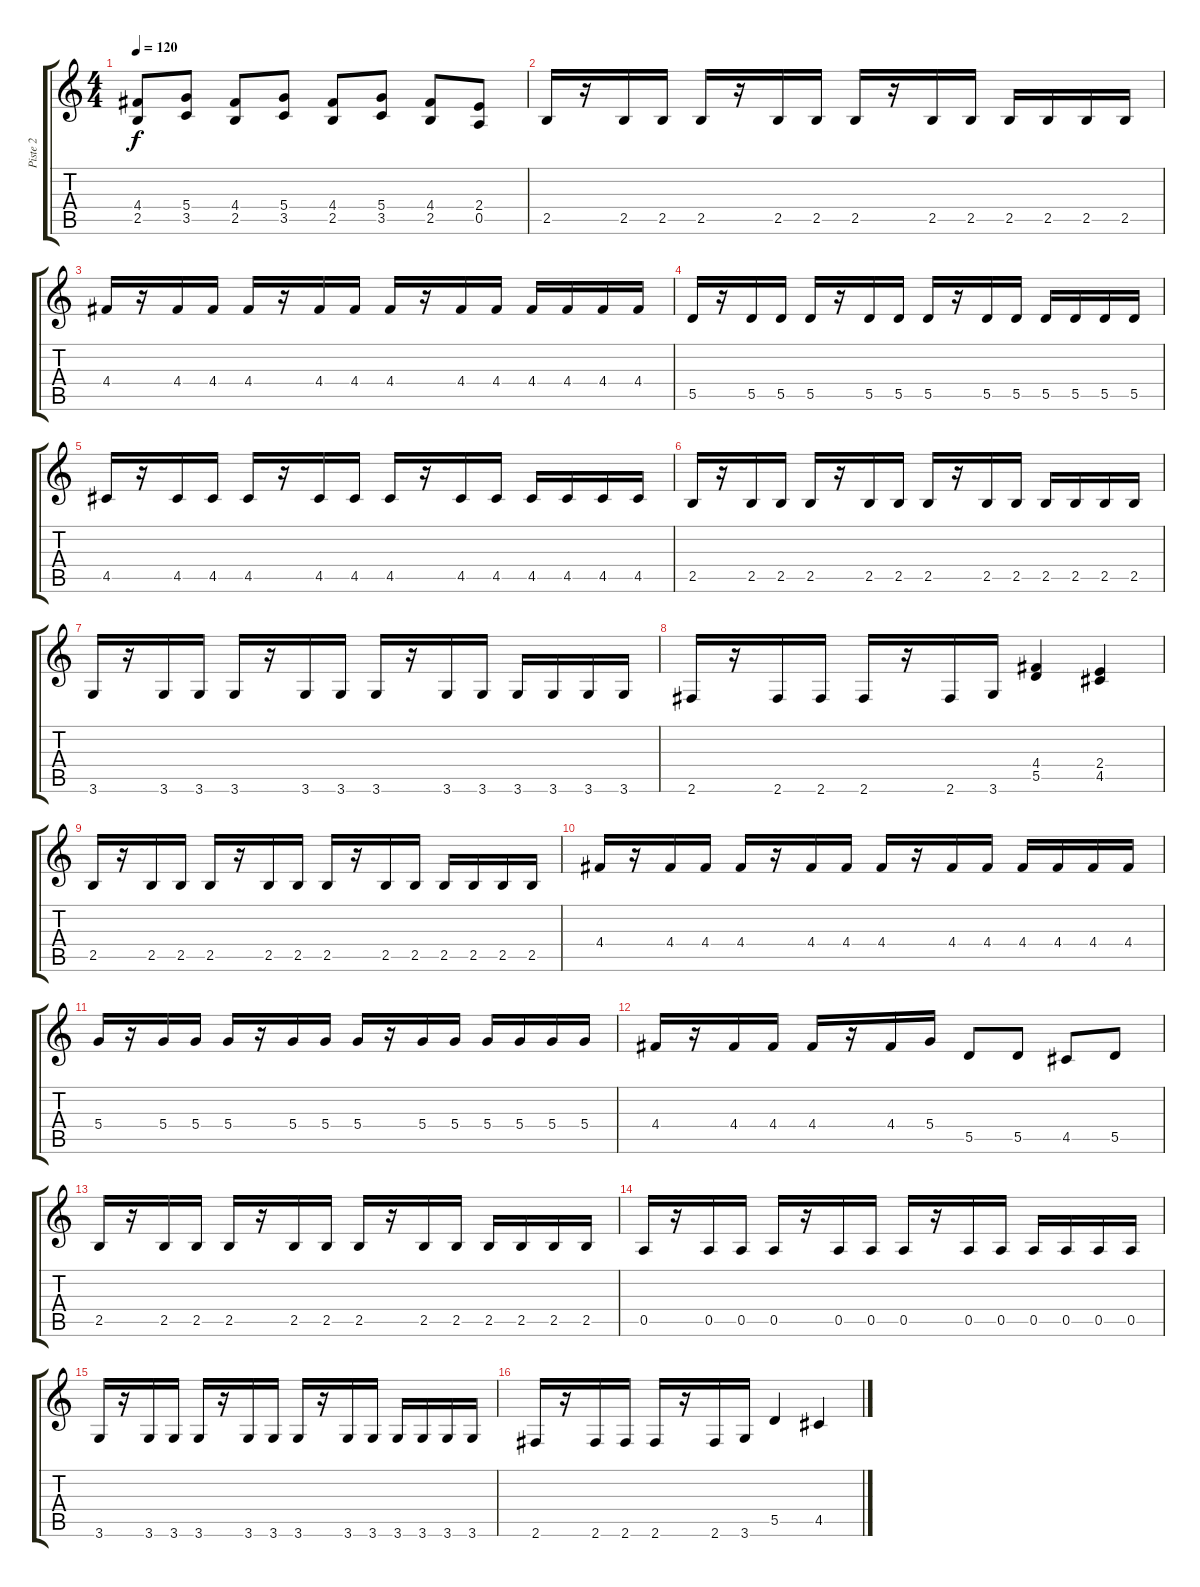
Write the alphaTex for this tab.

\track ("Piste 2" "Piste 2") {instrument distortionguitar}
\staff {score tabs}
\tuning (E4 B3 G3 D3 A2 E2) {hide}
\ts (4 4)
\tempo 120
\clef g2
\ks c
(4.4 2.5).8{dy f} (5.4 3.5).8 (4.4 2.5).8 (5.4 3.5).8 (4.4 2.5).8 (5.4 3.5).8 (4.4 2.5).8 (2.4 0.5).8 |
2.5.16 r.16 2.5.16 2.5.16 2.5.16 r.16 2.5.16 2.5.16 2.5.16 r.16 2.5.16 2.5.16 2.5.16 2.5.16 2.5.16 2.5.16 |
4.4.16 r.16 4.4.16 4.4.16 4.4.16 r.16 4.4.16 4.4.16 4.4.16 r.16 4.4.16 4.4.16 4.4.16 4.4.16 4.4.16 4.4.16 |
5.5.16 r.16 5.5.16 5.5.16 5.5.16 r.16 5.5.16 5.5.16 5.5.16 r.16 5.5.16 5.5.16 5.5.16 5.5.16 5.5.16 5.5.16 |
4.5.16 r.16 4.5.16 4.5.16 4.5.16 r.16 4.5.16 4.5.16 4.5.16 r.16 4.5.16 4.5.16 4.5.16 4.5.16 4.5.16 4.5.16 |
2.5.16 r.16 2.5.16 2.5.16 2.5.16 r.16 2.5.16 2.5.16 2.5.16 r.16 2.5.16 2.5.16 2.5.16 2.5.16 2.5.16 2.5.16 |
3.6.16 r.16 3.6.16 3.6.16 3.6.16 r.16 3.6.16 3.6.16 3.6.16 r.16 3.6.16 3.6.16 3.6.16 3.6.16 3.6.16 3.6.16 |
2.6.16 r.16 2.6.16 2.6.16 2.6.16 r.16 2.6.16 3.6.16 (4.4 5.5).4 (2.4 4.5).4 |
2.5.16 r.16 2.5.16 2.5.16 2.5.16 r.16 2.5.16 2.5.16 2.5.16 r.16 2.5.16 2.5.16 2.5.16 2.5.16 2.5.16 2.5.16 |
4.4.16 r.16 4.4.16 4.4.16 4.4.16 r.16 4.4.16 4.4.16 4.4.16 r.16 4.4.16 4.4.16 4.4.16 4.4.16 4.4.16 4.4.16 |
5.4.16 r.16 5.4.16 5.4.16 5.4.16 r.16 5.4.16 5.4.16 5.4.16 r.16 5.4.16 5.4.16 5.4.16 5.4.16 5.4.16 5.4.16 |
4.4.16 r.16 4.4.16 4.4.16 4.4.16 r.16 4.4.16 5.4.16 5.5.8 5.5.8 4.5.8 5.5.8 |
2.5.16 r.16 2.5.16 2.5.16 2.5.16 r.16 2.5.16 2.5.16 2.5.16 r.16 2.5.16 2.5.16 2.5.16 2.5.16 2.5.16 2.5.16 |
0.5.16 r.16 0.5.16 0.5.16 0.5.16 r.16 0.5.16 0.5.16 0.5.16 r.16 0.5.16 0.5.16 0.5.16 0.5.16 0.5.16 0.5.16 |
3.6.16 r.16 3.6.16 3.6.16 3.6.16 r.16 3.6.16 3.6.16 3.6.16 r.16 3.6.16 3.6.16 3.6.16 3.6.16 3.6.16 3.6.16 |
2.6.16 r.16 2.6.16 2.6.16 2.6.16 r.16 2.6.16 3.6.16 5.5.4 4.5.4
